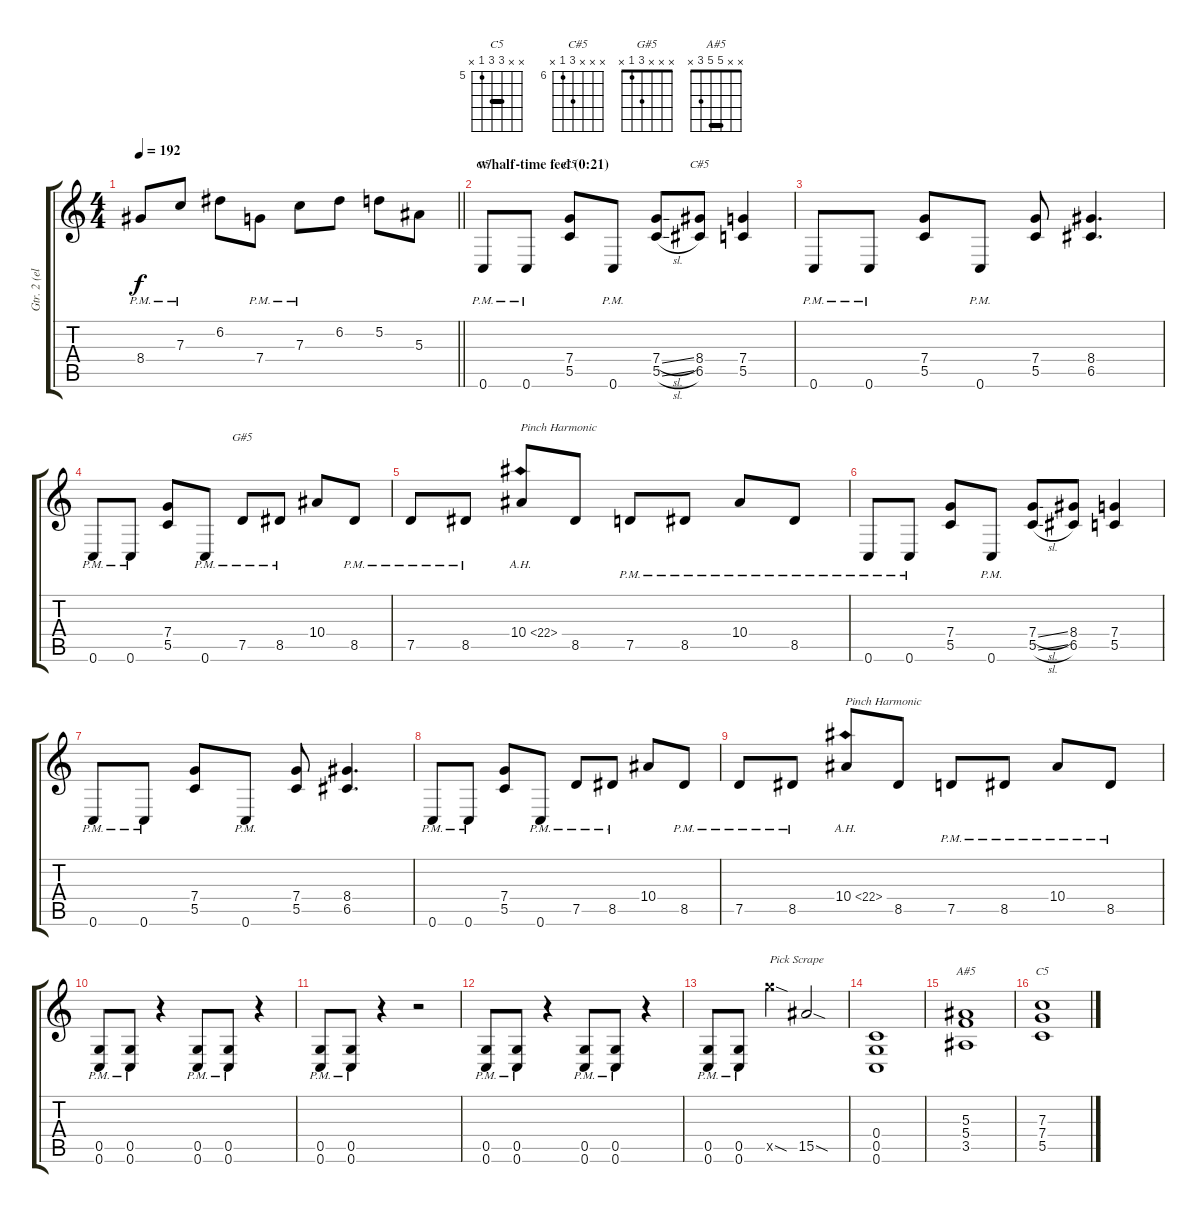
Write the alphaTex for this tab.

\track ("Gtr. 2 (elec. w/dist.) (Roope Latvala)" "Gtr. 2 (el") {instrument distortionguitar}
\staff {score tabs}
\tuning (D4 A3 F3 C3 G2 C2) {hide}
\chord ("C5" x x x 0 0 0)
\chord ("C5" x x x 7 5 x) {firstfret 5}
\chord ("C#5" x x x 8 6 x) {firstfret 6}
\chord ("G#5" x x x 3 1 x)
\chord ("A#5" x x 5 5 3 x) {barre 5}
\chord ("C5" x x 7 7 5 x) {firstfret 5 barre 7}
\ts (4 4)
\tempo 192
\clef g2
\barLineRight lightlight
\ks c
8.4{pm}.8{dy f} 7.3{pm}.8 6.2.8 7.4{pm}.8 7.3{pm}.8 6.2.8 5.2.8 5.3.8 |
\section ("" "w/half-time feel (0:21)")
0.6{pm}.8{ch "C5"} 0.6{pm}.8 (7.4 5.5).8{ch "C5"} 0.6{pm}.8 (7.4{sl} 5.5{sl}).8 (8.4 6.5).8{ch "C#5"} (7.4 5.5).4 |
0.6{pm}.8 0.6{pm}.8 (7.4 5.5).8 0.6{pm}.8 (7.4 5.5).8 (8.4 6.5).4{d} |
0.6{pm}.8 0.6{pm}.8 (7.4 5.5).8 0.6{pm}.8 7.5{pm}.8{ch "G#5"} 8.5{pm}.8 10.4.8 8.5{pm}.8 |
7.5{pm}.8 8.5{pm}.8 10.4{ah 12}.8{txt "Pinch Harmonic"} 8.5.8 7.5{pm}.8 8.5{pm}.8 10.4{pm}.8 8.5{pm}.8 |
0.6{pm}.8 0.6{pm}.8 (7.4 5.5).8 0.6{pm}.8 (7.4{sl} 5.5{sl}).8 (8.4 6.5).8 (7.4 5.5).4 |
0.6{pm}.8 0.6{pm}.8 (7.4 5.5).8 0.6{pm}.8 (7.4 5.5).8 (8.4 6.5).4{d} |
0.6{pm}.8 0.6{pm}.8 (7.4 5.5).8 0.6{pm}.8 7.5{pm}.8 8.5{pm}.8 10.4.8 8.5{pm}.8 |
7.5{pm}.8 8.5{pm}.8 10.4{ah 12}.8{txt "Pinch Harmonic"} 8.5.8 7.5{pm}.8 8.5{pm}.8 10.4{pm}.8 8.5{pm}.8 |
(0.5{pm} 0.6{pm}).8 (0.5{pm} 0.6{pm}).8 r.4 (0.5{pm} 0.6{pm}).8 (0.5{pm} 0.6{pm}).8 r.4 |
(0.5{pm} 0.6{pm}).8 (0.5{pm} 0.6{pm}).8 r.4 r.2 |
(0.5{pm} 0.6{pm}).8 (0.5{pm} 0.6{pm}).8 r.4 (0.5{pm} 0.6{pm}).8 (0.5{pm} 0.6{pm}).8 r.4 |
(0.5{pm} 0.6{pm}).8 (0.5{pm} 0.6{pm}).8 24.5{sod x}.4{txt "Pick Scrape"} 15.5{sod}.2 |
(0.4 0.5 0.6).1{volume 8} |
(5.3 5.4 3.5).1{ch "A#5"} |
(7.3 7.4 5.5).1{ch "C5"}
